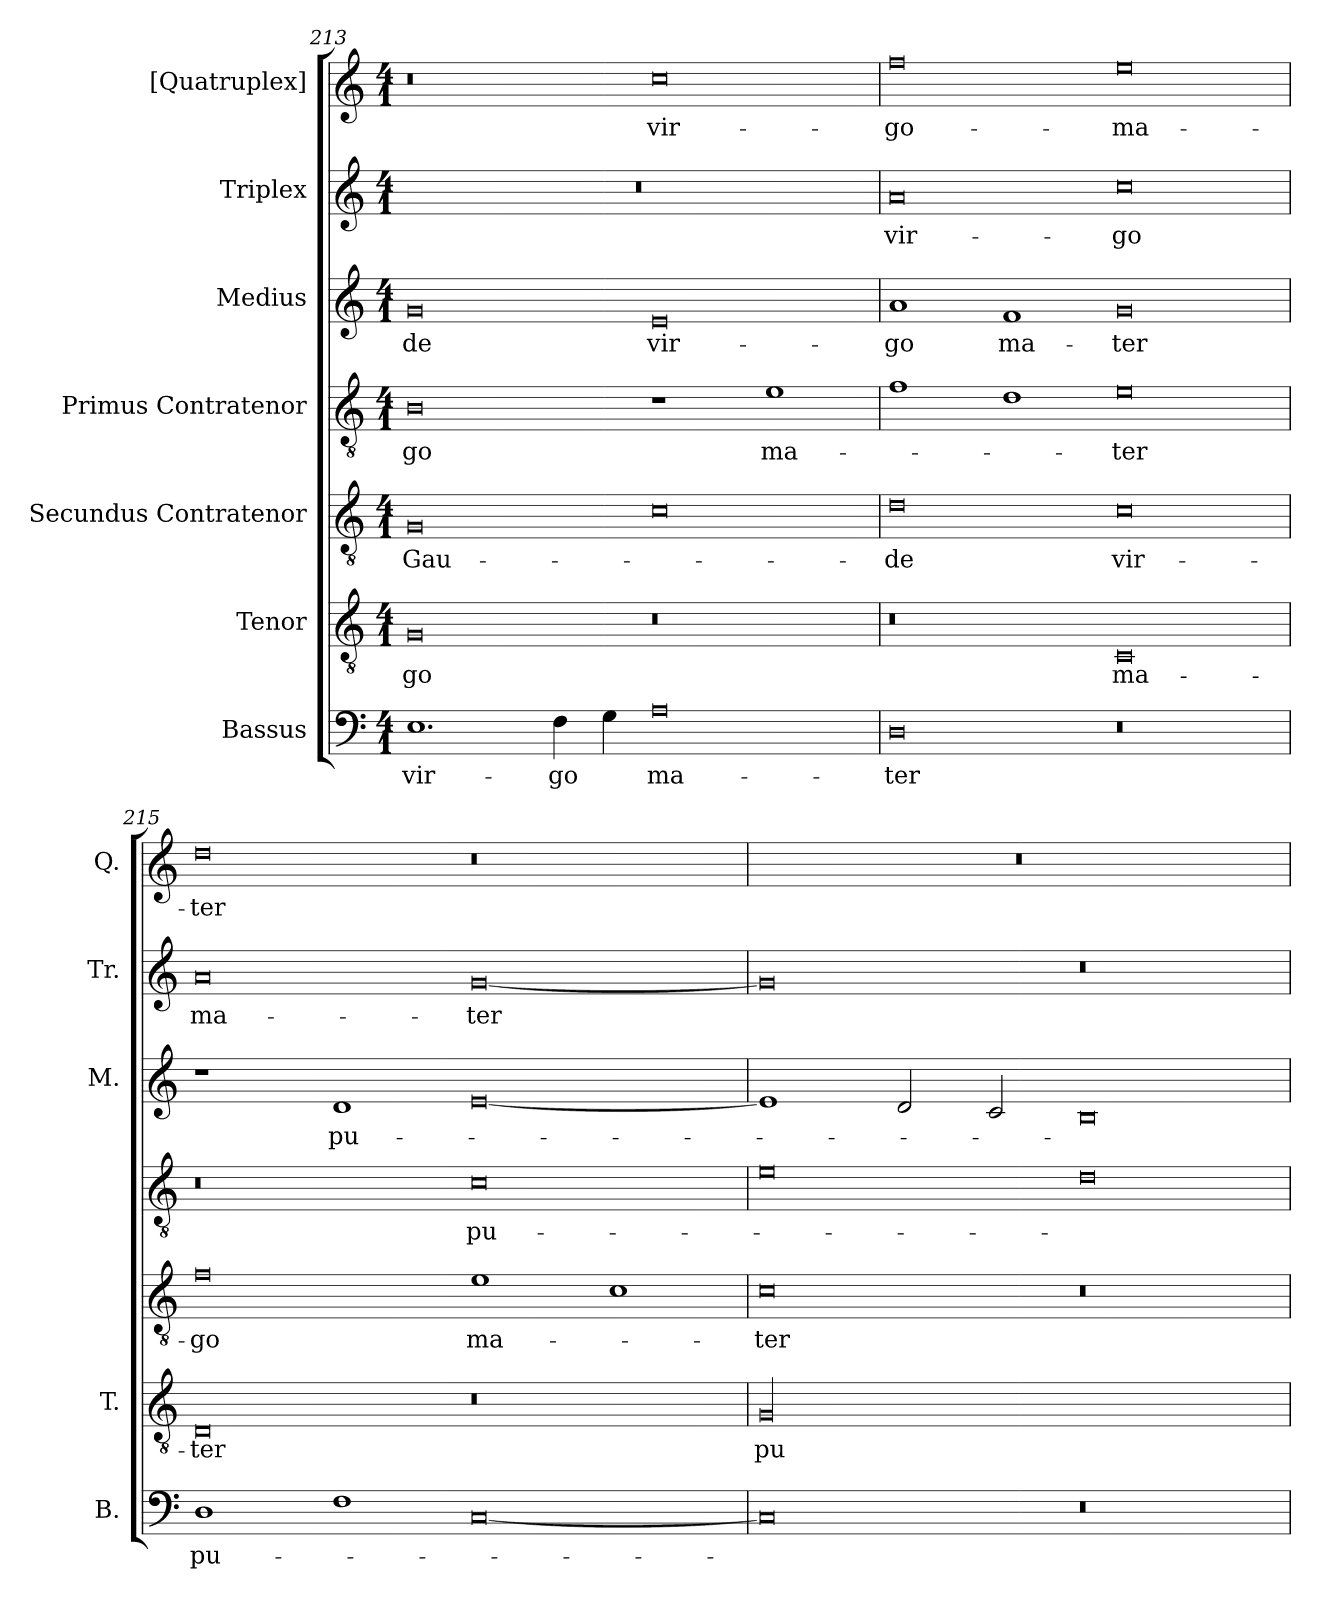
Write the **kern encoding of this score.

**kern	**text	**kern	**text	**kern	**text	**kern	**text	**kern	**text	**kern	**text	**kern	**text
*part7	*part7	*part6	*part6	*part5	*part5	*part4	*part4	*part3	*part3	*part2	*part2	*part1	*part1
*staff7	*staff7	*staff6	*staff6	*staff5	*staff5	*staff4	*staff4	*staff3	*staff3	*staff2	*staff2	*staff1	*staff1
*I"Bassus	*	*I"Tenor	*	*I"Secundus Contratenor	*	*I"Primus Contratenor	*	*I"Medius	*	*I"Triplex	*	*I"[Quatruplex]	*
*I'B.	*	*I'T.	*	*	*	*	*	*I'M.	*	*I'Tr.	*	*I'Q.	*
!!LO:PB:g=z
*clefF4	*	*clefGv2	*	*clefGv2	*	*clefGv2	*	*clefG2	*	*clefG2	*	*clefG2	*
*	*	*ITrd7c12	*	*ITrd7c12	*	*ITrd7c12	*	*	*	*	*	*	*
*k[]	*	*k[]	*	*k[]	*	*k[]	*	*k[]	*	*k[]	*	*k[]	*
*C:	*	*C:	*	*C:	*	*C:	*	*C:	*	*C:	*	*C:	*
*M4/1	*	*M4/1	*	*M4/1	*	*M4/1	*	*M4/1	*	*M4/1	*	*M4/1	*
=213	=213	=213	=213	=213	=213	=213	=213	=213	=213	=213	=213	=213	=213
!	!LO:LY:b:color=#000000	!	!	!	!	!	!	!	!	!	!	!	!
!	!	!	!LO:LY:b:color=#000000	!	!	!	!	!	!	!	!	!	!
!	!	!	!	!	!LO:LY:b:color=#000000	!	!	!	!	!	!	!	!
!	!	!	!	!	!	!	!LO:LY:b:color=#000000	!	!	!	!	!	!
!	!	!	!	!	!	!	!	!	!LO:LY:b:color=#000000	!LO:N:vis=1	!	!	!
1.Ei	vir-	0GGi	-go	0GGi	Gau-	0BBi	-go	0gi	-de	00r	.	0r	.
!	!LO:LY:b:color=#000000	!	!	!	!	!	!	!	!	!	!	!	!
4Fi\	-go	.	.	.	.	.	.	.	.	.	.	.	.
4Gi\	.	.	.	.	.	.	.	.	.	.	.	.	.
!	!LO:LY:b:color=#000000	!	!	!	!	!	!	!	!	!	!	!	!
!	!	!	!	!	!	!	!	!	!LO:LY:b:color=#000000	!	!	!	!
!	!	!	!	!	!	!	!	!	!	!	!	!	!LO:LY:b:color=#000000
0Ai	ma-	0r	.	0Ci	.	1r	.	0ei	vir-	.	.	0cci	vir-
!	!	!	!	!	!	!	!LO:LY:b:color=#000000	!	!	!	!	!	!
.	.	.	.	.	.	1Ei	ma-	.	.	.	.	.	.
=214	=214	=214	=214	=214	=214	=214	=214	=214	=214	=214	=214	=214	=214
!	!LO:LY:b:color=#000000	!	!	!	!	!	!	!	!	!	!	!	!
!	!	!	!	!	!LO:LY:b:color=#000000	!	!	!	!	!	!	!	!
!	!	!	!	!	!	!	!	!	!LO:LY:b:color=#000000	!	!	!	!
!	!	!	!	!	!	!	!	!	!	!	!LO:LY:b:color=#000000	!	!
!	!	!	!	!	!	!	!	!	!	!	!	!	!LO:LY:b:color=#000000
0Di	-ter	0r	.	0Di	-de	1Fi	.	1ai	-go	0ai	vir-	0ffi	-go-
!	!	!	!	!	!	!	!	!	!LO:LY:b:color=#000000	!	!	!	!
.	.	.	.	.	.	1Di	.	1fi	ma-	.	.	.	.
!	!	!	!LO:LY:b:color=#000000	!	!	!	!	!	!	!	!	!	!
!	!	!	!	!	!LO:LY:b:color=#000000	!	!	!	!	!	!	!	!
!	!	!	!	!	!	!	!LO:LY:b:color=#000000	!	!	!	!	!	!
!	!	!	!	!	!	!	!	!	!LO:LY:b:color=#000000	!	!	!	!
!	!	!	!	!	!	!	!	!	!	!	!LO:LY:b:color=#000000	!	!
!	!	!	!	!	!	!	!	!	!	!	!	!	!LO:LY:b:color=#000000
0r	.	0CCi	ma-	0Ci	vir-	0Ei	-ter	0gi	-ter	0cci	-go	0eei	-ma-
=215	=215	=215	=215	=215	=215	=215	=215	=215	=215	=215	=215	=215	=215
!	!LO:LY:b:color=#000000	!	!	!	!	!	!	!	!	!	!	!	!
!	!	!	!LO:LY:b:color=#000000	!	!	!	!	!	!	!	!	!	!
!	!	!	!	!	!LO:LY:b:color=#000000	!	!	!	!	!	!	!	!
!	!	!	!	!	!	!	!	!	!	!	!LO:LY:b:color=#000000	!	!
!	!	!	!	!	!	!	!	!	!	!	!	!	!LO:LY:b:color=#000000
1Di	pu-	0DDi	-ter	0Fi	-go	0r	.	1r	.	0ai	ma-	0ddi	-ter
!	!	!	!	!	!	!	!	!	!LO:LY:b:color=#000000	!	!	!	!
1Fi	.	.	.	.	.	.	.	1di	pu-	.	.	.	.
!	!	!	!	!	!LO:LY:b:color=#000000	!	!	!	!	!	!	!	!
!	!	!	!	!	!	!	!LO:LY:b:color=#000000	!	!	!	!	!	!
!	!	!	!	!	!	!	!	!	!	!	!LO:LY:b:color=#000000	!	!
[<0Ci	.	0r	.	1Ei	ma-	0Ci	pu-	[<0ei	.	[<0gi	-ter	0r	.
.	.	.	.	1Ci	.	.	.	.	.	.	.	.	.
=216	=216	=216	=216	=216	=216	=216	=216	=216	=216	=216	=216	=216	=216
!	!	!	!LO:LY:b:color=#000000	!	!	!	!	!	!	!	!	!	!
!	!	!	!	!	!LO:LY:b:color=#000000	!	!	!	!	!	!	!LO:N:vis=1	!
0Ci]	.	00GGi	pu-	0Ci	-ter	0Ei	.	1ei]	.	0gi]	.	00r	.
.	.	.	.	.	.	.	.	2di/	.	.	.	.	.
.	.	.	.	.	.	.	.	2ci/	.	.	.	.	.
0r	.	.	.	0r	.	0Di	.	0Bi	.	0r	.	.	.
=	=	=	=	=	=	=	=	=	=	=	=	=	=
*-	*-	*-	*-	*-	*-	*-	*-	*-	*-	*-	*-	*-	*-
